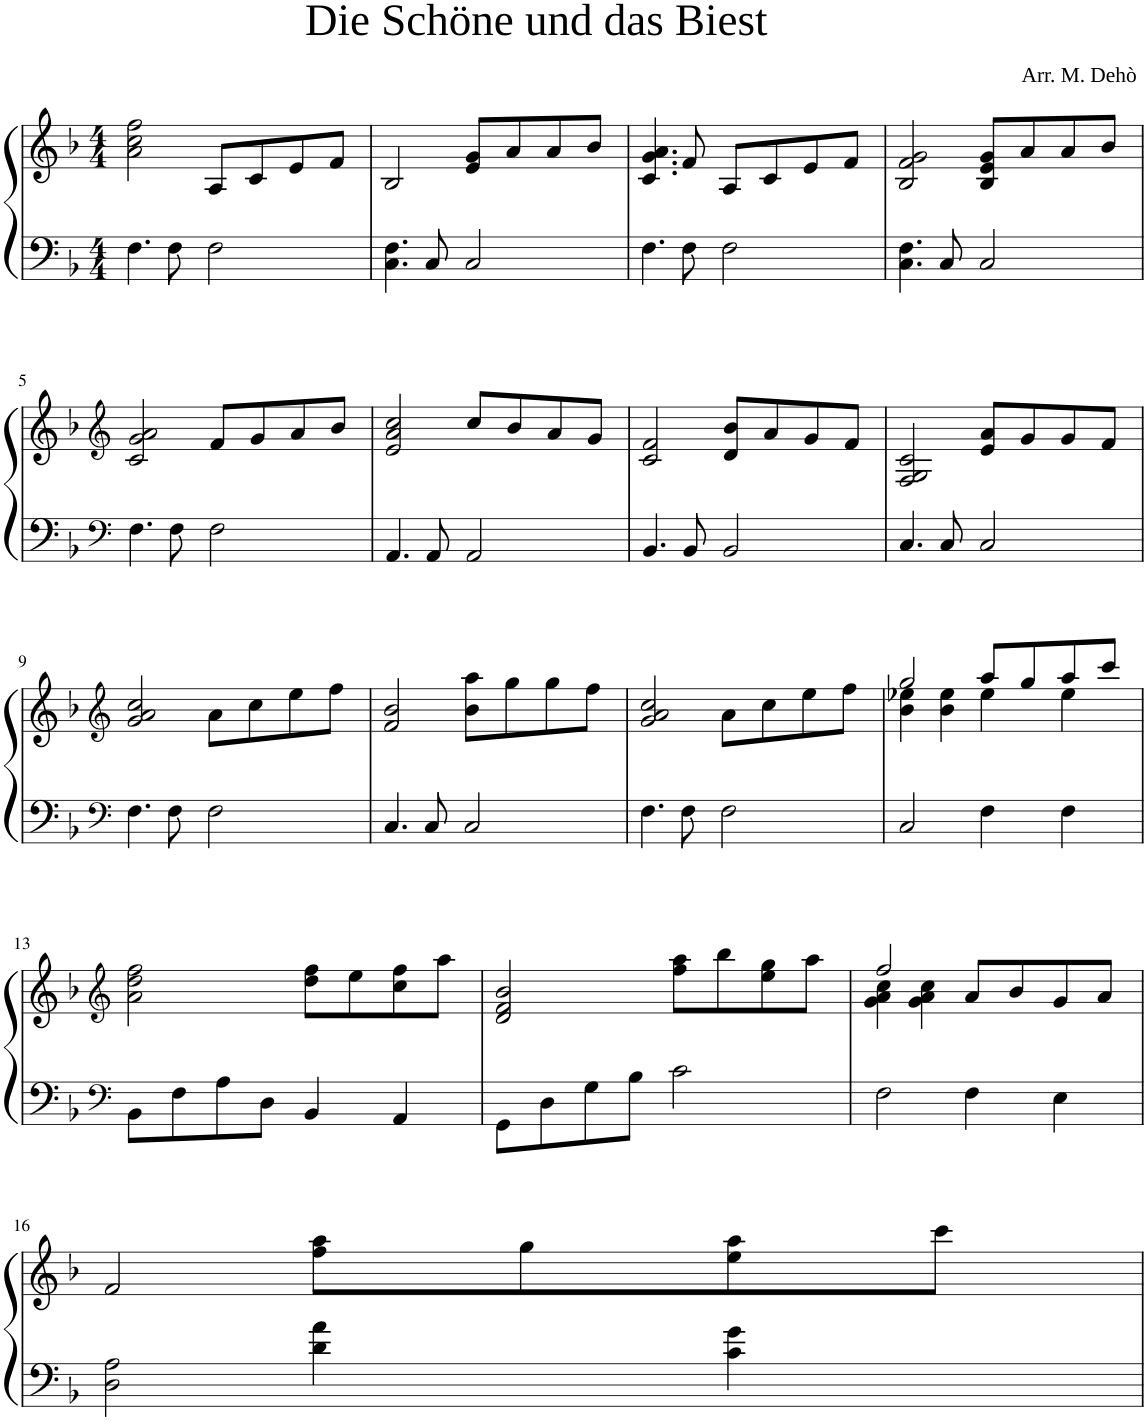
**kern	**kern
*part1	*part1
*staff2	*staff1
*I"Klavier1	*
*clefF4	*clefG2
*k[b-]	*k[b-]
*M4/4	*M4/4
=1	=1
4.F\	2a\ 2cc\ 2ff\
8F\	.
2F\	8A/L
.	8c/
.	8e/
.	8f/J
=2	=2
4.C\ 4.F\	2B-/
8C/	.
2C/	8e/ 8g/L
!	!LO:TX:a:t=Die Schöne und das Biest
.	8a/
.	8a/
.	8b-/J
=3	=3
4.F\	4.c/ 4.g/ 4.a/
8F\	8f/
2F\	8A/L
.	8c/
.	8e/
.	8f/J
=4	=4
4.C\ 4.F\	2B-/ 2f/ 2g/
8C/	.
2C/	8B-/ 8e/ 8g/L
.	8a/
.	8a/
!	!LO:TX:a:t=Arr. M. Dehò
.	8b-/J
!!LO:LB:g=z
=5	=5
*clefF4	*clefG2
4.F\	2c/ 2g/ 2a/
8F\	.
2F\	8f/L
.	8g/
.	8a/
.	8b-/J
=6	=6
4.AA/	2e/ 2a/ 2cc/
8AA/	.
2AA/	8cc/L
.	8b-/
.	8a/
.	8g/J
=7	=7
4.BB-/	2c/ 2f/
8BB-/	.
2BB-/	8d/ 8b-/L
.	8a/
.	8g/
.	8f/J
=8	=8
4.C/	2F/ 2G/ 2c/
8C/	.
2C/	8e/ 8a/L
.	8g/
.	8g/
.	8f/J
!!LO:LB:g=z
=9	=9
*clefF4	*clefG2
4.F\	2g/ 2a/ 2cc/
8F\	.
2F\	8a\L
.	8cc\
.	8ee\
.	8ff\J
=10	=10
4.C/	2f/ 2b-/
8C/	.
2C/	8b-\ 8aa\L
.	8gg\
.	8gg\
.	8ff\J
=11	=11
4.F\	2g/ 2a/ 2cc/
8F\	.
2F\	8a\L
.	8cc\
.	8ee\
.	8ff\J
=12	=12
*	*^
2C/	2gg/	4b-\ 4ee-X\
.	.	4b-\ 4ee-\
4F\	8aa/L	4ee-\
.	8gg/	.
4F\	8aa/	4ee-\
.	8ccc/J	.
*	*v	*v
!!LO:LB:g=z
=13	=13
*clefF4	*clefG2
8BB-\L	2a\ 2dd\ 2ff\
8F\	.
8A\	.
8D\J	.
4BB-/	8dd\ 8ff\L
.	8ee\
4AA/	8cc\ 8ff\
.	8aa\J
=14	=14
8GG\L	2d/ 2f/ 2b-/
8D\	.
8G\	.
8B-\J	.
2c\	8ff\ 8aa\L
.	8bb-\
.	8ee\ 8gg\
.	8aa\J
=15	=15
*	*^
2F\	2ff/	4g\ 4a\ 4cc\
.	.	4g\ 4a\ 4cc\
4F\	8a/L	2ryy
.	8b-/	.
4E\	8g/	.
.	8a/J	.
*	*v	*v
!!LO:LB:g=z
=16	=16
2D\ 2A\	2f/
4d\ 4a\	8ff\ 8aa\L
.	8gg\
4c\ 4g\	8ee\ 8aa\
.	8ccc\J
=	=
*-	*-
